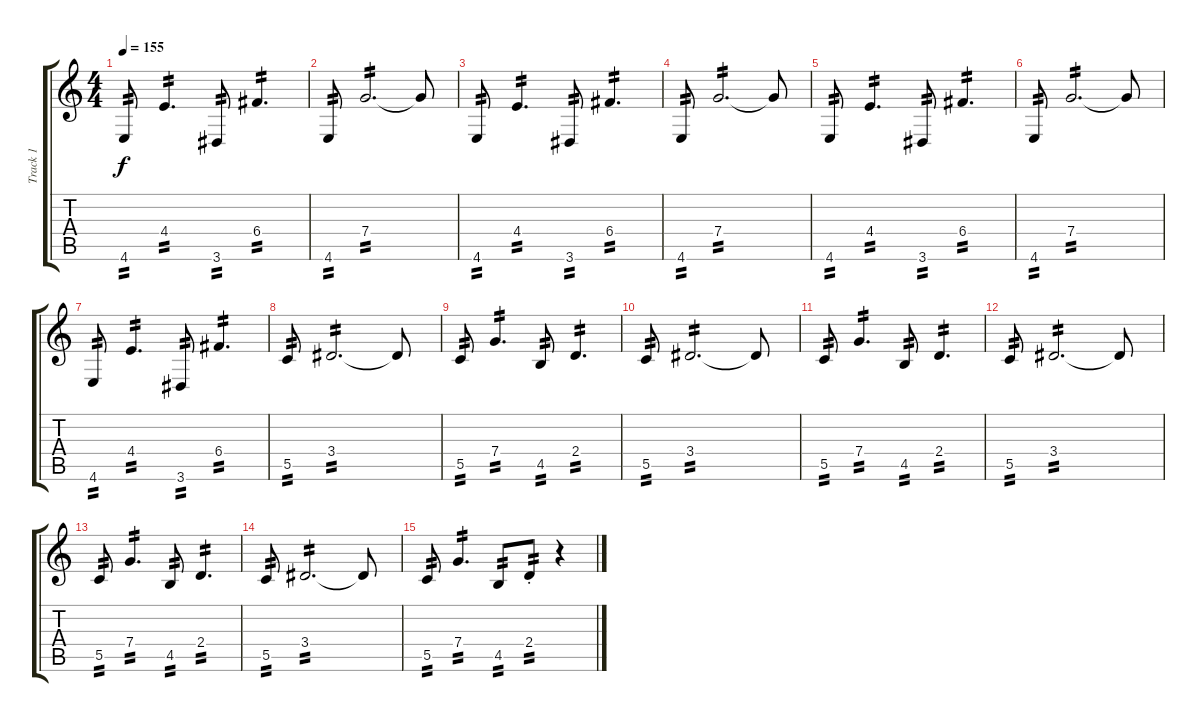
\track ("Track 1" "Track 1") {instrument distortionguitar}
\staff {score tabs}
\tuning (D4 A3 F3 C3 G2 C2) {hide}
\ts (4 4)
\tempo 155
\clef g2
\ks c
4.6.8{tp 2 dy f} 4.4.4{d tp 2} 3.6.8{tp 2} 6.4.4{d tp 2} |
4.6.8{tp 2} 7.4.2{d tp 2} 7.4{t}.8 |
4.6.8{tp 2} 4.4.4{d tp 2} 3.6.8{tp 2} 6.4.4{d tp 2} |
4.6.8{tp 2} 7.4.2{d tp 2} 7.4{t}.8 |
4.6.8{tp 2} 4.4.4{d tp 2} 3.6.8{tp 2} 6.4.4{d tp 2} |
4.6.8{tp 2} 7.4.2{d tp 2} 7.4{t}.8 |
4.6.8{tp 2} 4.4.4{d tp 2} 3.6.8{tp 2} 6.4.4{d tp 2} |
5.5.8{tp 2} 3.4.2{d tp 2} 3.4{t}.8 |
5.5.8{tp 2} 7.4.4{d tp 2} 4.5.8{tp 2} 2.4.4{d tp 2} |
5.5.8{tp 2} 3.4.2{d tp 2} 3.4{t}.8 |
5.5.8{tp 2} 7.4.4{d tp 2} 4.5.8{tp 2} 2.4.4{d tp 2} |
5.5.8{tp 2} 3.4.2{d tp 2} 3.4{t}.8 |
5.5.8{tp 2} 7.4.4{d tp 2} 4.5.8{tp 2} 2.4.4{d tp 2} |
5.5.8{tp 2} 3.4.2{d tp 2} 3.4{t}.8 |
5.5.8{tp 2} 7.4.4{d tp 2} 4.5.8{tp 2} 2.4{st}.8{tp 2} r.4
